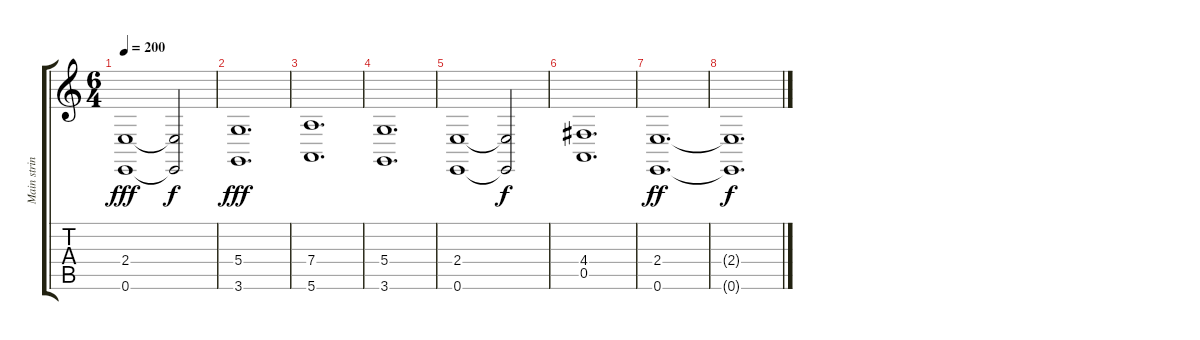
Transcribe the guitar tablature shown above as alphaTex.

\track ("Main strings" "Main strin") {instrument stringensemble2}
\staff {score tabs}
\tuning (E4 B3 G3 D3 A2 E2) {hide}
\ts (6 4)
\tempo 200
\clef g2
\ks c
(2.4 0.6).1{dy fff} (2.4{t} 0.6{t}).2{dy f} |
(5.4 3.6).1{d dy fff} |
(7.4 5.6).1{d} |
(5.4 3.6).1{d} |
(2.4 0.6).1 (2.4{t} 0.6{t}).2{dy f} |
(4.4 0.5).1{d} |
(2.4 0.6).1{d dy ff} |
(2.4{t} 0.6{t}).1{d dy f}
